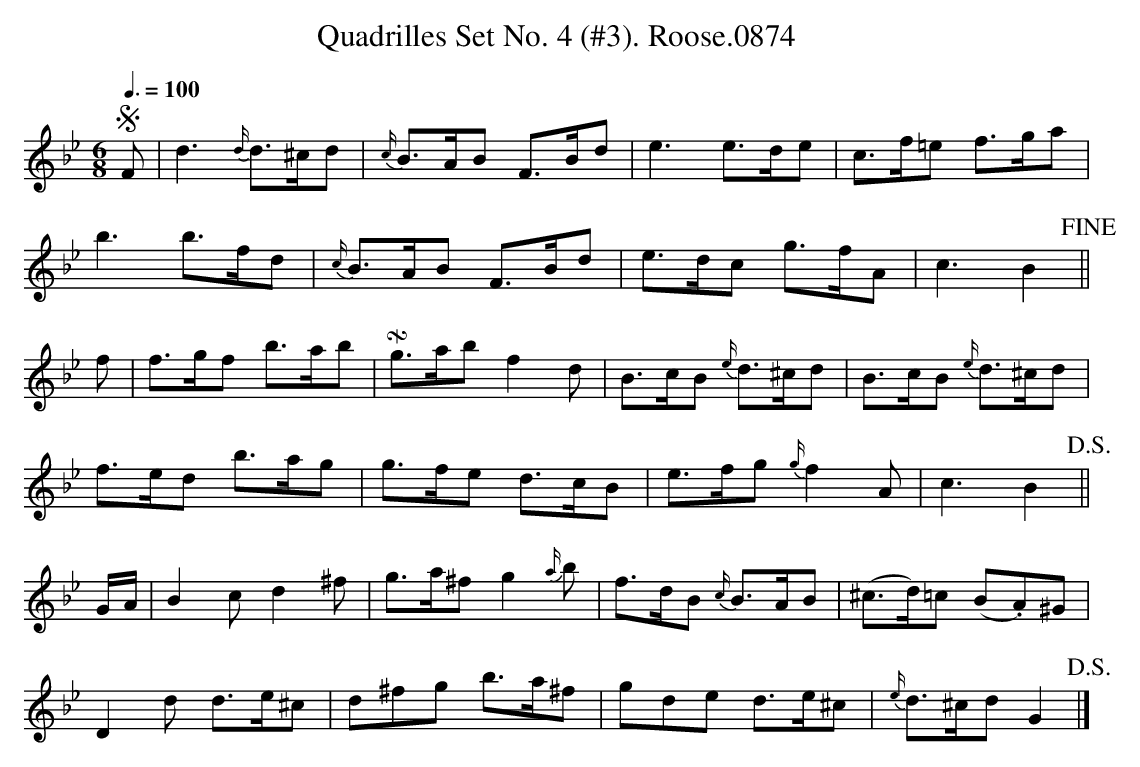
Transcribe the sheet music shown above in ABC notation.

X:1
T:Quadrilles Set No. 4 (#3). Roose.0874
M:6/8
L:1/8
Q:3/8=100
K:Bb clef=treble
!segno!F|d3{d/}d>^cd|{c/}B>AB F>Bd|e3 e>de|c>f=e f>ga|
b3 b>fd|{c/}B>AB F>Bd|e>dc g>fA|c3B2!fine!||
f|f>gf b>ab|!turnx!g>ab f2d|B>cB {e/}d>^cd|B>cB {e/}d>^cd|
f>ed b>ag|g>fe d>cB|e>fg {g/}f2A|c3B2!D.S.!||
G/A/|B2c d2^f|g>a^f g2{a/}b|f>dB {c/}B>AB|(^c>d)=c (B.A)^G|
D2d d>e^c|d^fg b>a^f|gde d>e^c|{e/}d>^cd G2!D.S.!|]
